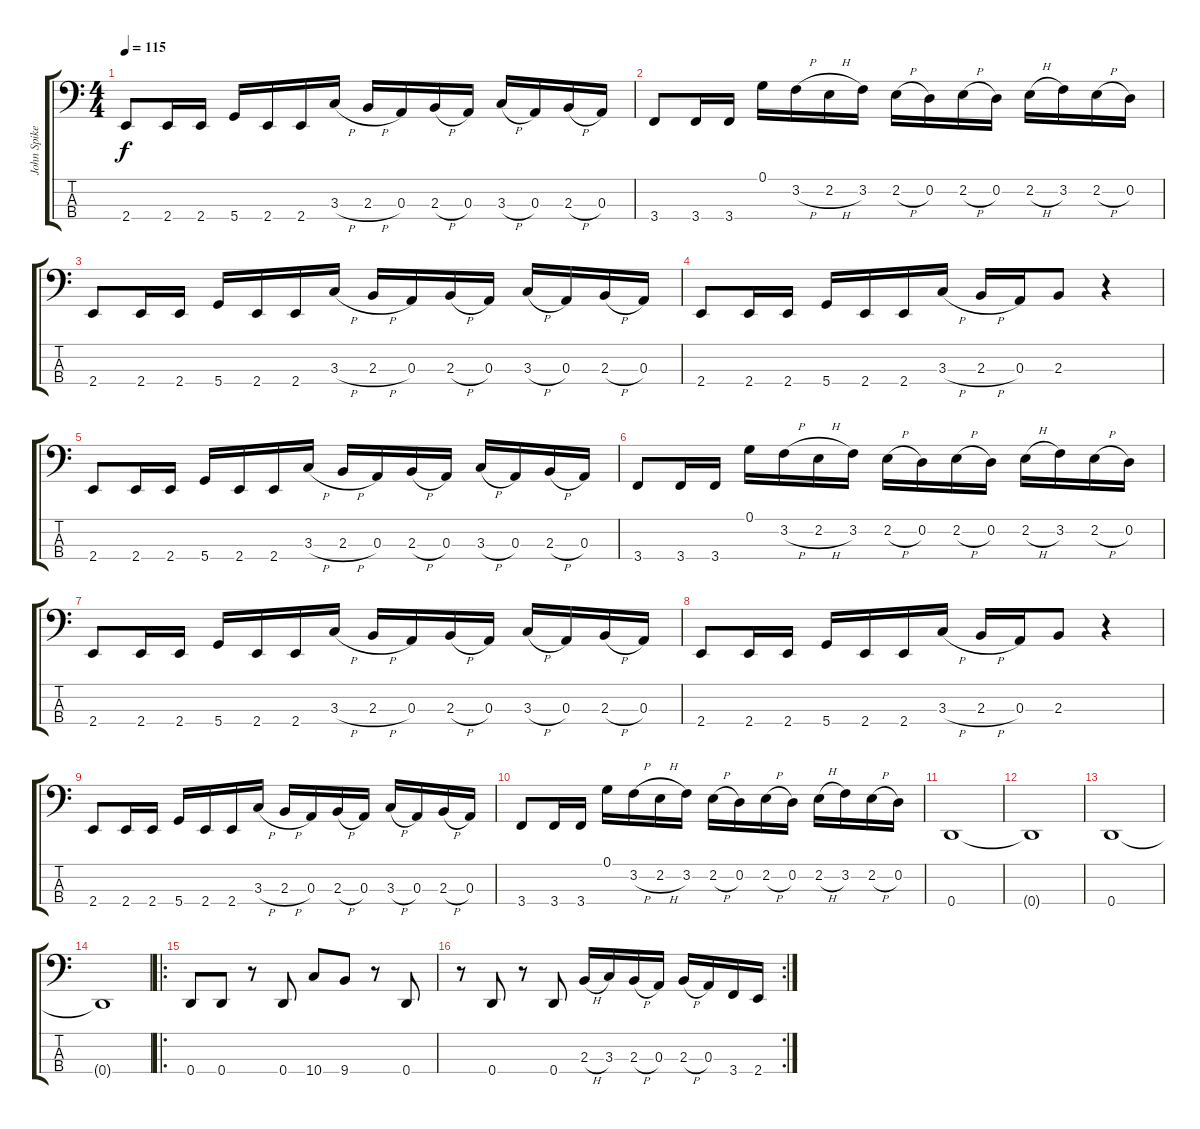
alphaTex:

\track ("John Spiker" "John Spike") {instrument electricbassfinger}
\staff {score tabs}
\tuning (G2 D2 A1 D1) {hide}
\ts (4 4)
\tempo 115
\clef f4
\ks c
2.4.8{dy f} 2.4.16 2.4.16 5.4.16 2.4.16 2.4.16 3.3{h}.16 2.3{h}.16 0.3.16 2.3{h}.16 0.3.16 3.3{h}.16 0.3.16 2.3{h}.16 0.3.16 |
3.4.8 3.4.16 3.4.16 0.1.16 3.2{h}.16 2.2{h}.16 3.2.16 2.2{h}.16 0.2.16 2.2{h}.16 0.2.16 2.2{h}.16 3.2.16 2.2{h}.16 0.2.16 |
2.4.8 2.4.16 2.4.16 5.4.16 2.4.16 2.4.16 3.3{h}.16 2.3{h}.16 0.3.16 2.3{h}.16 0.3.16 3.3{h}.16 0.3.16 2.3{h}.16 0.3.16 |
2.4.8 2.4.16 2.4.16 5.4.16 2.4.16 2.4.16 3.3{h}.16 2.3{h}.16 0.3.16 2.3.8 r.4 |
2.4.8 2.4.16 2.4.16 5.4.16 2.4.16 2.4.16 3.3{h}.16 2.3{h}.16 0.3.16 2.3{h}.16 0.3.16 3.3{h}.16 0.3.16 2.3{h}.16 0.3.16 |
3.4.8 3.4.16 3.4.16 0.1.16 3.2{h}.16 2.2{h}.16 3.2.16 2.2{h}.16 0.2.16 2.2{h}.16 0.2.16 2.2{h}.16 3.2.16 2.2{h}.16 0.2.16 |
2.4.8 2.4.16 2.4.16 5.4.16 2.4.16 2.4.16 3.3{h}.16 2.3{h}.16 0.3.16 2.3{h}.16 0.3.16 3.3{h}.16 0.3.16 2.3{h}.16 0.3.16 |
2.4.8 2.4.16 2.4.16 5.4.16 2.4.16 2.4.16 3.3{h}.16 2.3{h}.16 0.3.16 2.3.8 r.4 |
2.4.8 2.4.16 2.4.16 5.4.16 2.4.16 2.4.16 3.3{h}.16 2.3{h}.16 0.3.16 2.3{h}.16 0.3.16 3.3{h}.16 0.3.16 2.3{h}.16 0.3.16 |
3.4.8 3.4.16 3.4.16 0.1.16 3.2{h}.16 2.2{h}.16 3.2.16 2.2{h}.16 0.2.16 2.2{h}.16 0.2.16 2.2{h}.16 3.2.16 2.2{h}.16 0.2.16 |
0.4.1 |
0.4{t}.1 |
0.4.1 |
0.4{t}.1 |
\ro
0.4.8 0.4.8 r.8 0.4.8 10.4.8 9.4.8 r.8 0.4.8 |
\rc 2
r.8 0.4.8 r.8 0.4.8 2.3{h}.16 3.3.16 2.3{h}.16 0.3.16 2.3{h}.16 0.3.16 3.4.16 2.4.16
